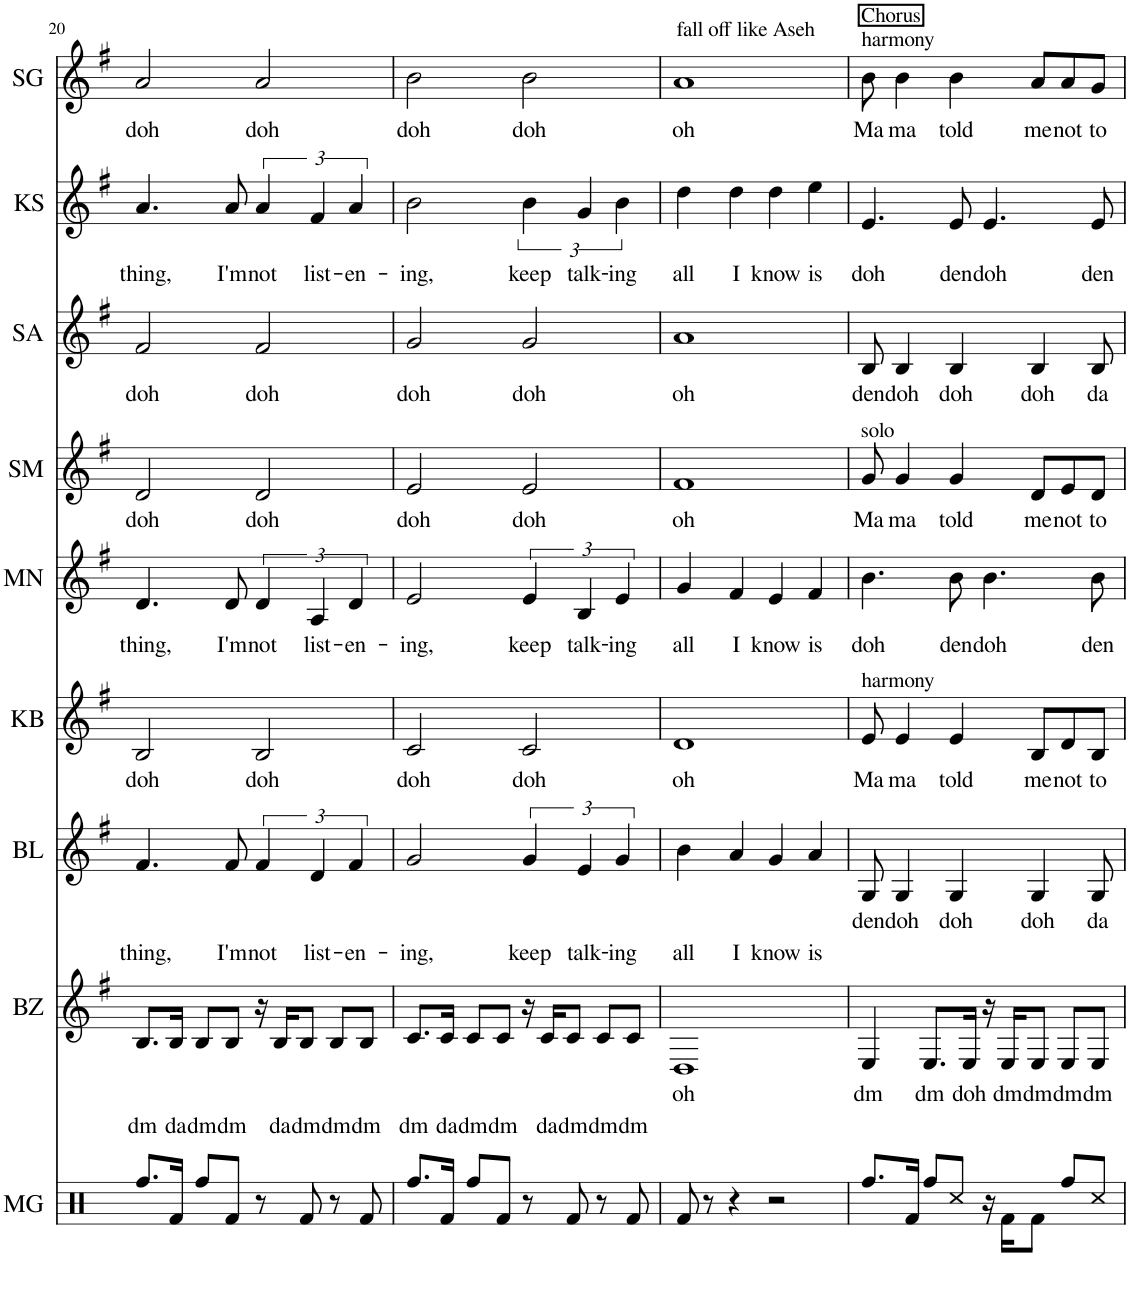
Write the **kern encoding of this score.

**kern	**kern	**text	**kern	**text	**kern	**text	**kern	**text	**kern	**text	**kern	**text	**kern	**text	**kern	**text
*part9	*part8	*part8	*part7	*part7	*part6	*part6	*part5	*part5	*part4	*part4	*part3	*part3	*part2	*part2	*part1	*part1
*staff9	*staff8	*staff8	*staff7	*staff7	*staff6	*staff6	*staff5	*staff5	*staff4	*staff4	*staff3	*staff3	*staff2	*staff2	*staff1	*staff1
*I"Melissa	*I"Batya	*	*I"Becca	*	*I"Kineret	*	*I"Michal	*	*I"Stephanie	*	*I"Sloane	*	*I"Katie	*	*I"Shaalini	*
*	*	*	*	*	*	*	*	*	*	*	*I'SA	*	*	*	*	*
!!LO:PB:g=z
*clefX	*clefG2	*	*clefG2	*	*clefG2	*	*clefG2	*	*clefG2	*	*clefG2	*	*clefG2	*	*clefG2	*
*k[]	*k[f#]	*	*k[f#]	*	*k[f#]	*	*k[f#]	*	*k[f#]	*	*k[f#]	*	*k[f#]	*	*k[f#]	*
*M4/4	*M4/4	*	*M4/4	*	*M4/4	*	*M4/4	*	*M4/4	*	*M4/4	*	*M4/4	*	*M4/4	*
=20	=20	=20	=20	=20	=20	=20	=20	=20	=20	=20	=20	=20	=20	=20	=20	=20
!	!	!LO:LY:b	!	!LO:LY:b	!	!LO:LY:b	!	!LO:LY:b	!	!LO:LY:b	!	!LO:LY:b	!	!LO:LY:b	!	!LO:LY:b
8.Rff/L	8.B/L	dm	4.f#/	thing,	2B/	doh	4.d/	thing,	2d/	doh	2f#/	doh	4.a/	thing,	2a/	doh
!	!	!LO:LY:b	!	!	!	!	!	!	!	!	!	!	!	!	!	!
16Rf/Jk	16B/Jk	da	.	.	.	.	.	.	.	.	.	.	.	.	.	.
!	!	!LO:LY:b	!	!	!	!	!	!	!	!	!	!	!	!	!	!
8Rff/L	8B/L	dm	.	.	.	.	.	.	.	.	.	.	.	.	.	.
!	!	!LO:LY:b	!	!LO:LY:b	!	!	!	!LO:LY:b	!	!	!	!	!	!LO:LY:b	!	!
8Rf/J	8B/J	dm	8f#/	I'm	.	.	8d/	I'm	.	.	.	.	8a/	I'm	.	.
!	!	!	!	!LO:LY:b	!	!LO:LY:b	!	!LO:LY:b	!	!LO:LY:b	!	!LO:LY:b	!	!LO:LY:b	!	!LO:LY:b
8r	16r	.	6f#/	not	2B/	doh	6d/	not	2d/	doh	2f#/	doh	6a/	not	2a/	doh
!	!	!LO:LY:b	!	!	!	!	!	!	!	!	!	!	!	!	!	!
.	16B/KL	da	.	.	.	.	.	.	.	.	.	.	.	.	.	.
!	!	!LO:LY:b	!	!	!	!	!	!	!	!	!	!	!	!	!	!
8Rf/	8B/J	dm	.	.	.	.	.	.	.	.	.	.	.	.	.	.
!	!	!	!	!LO:LY:b	!	!	!	!LO:LY:b	!	!	!	!	!	!LO:LY:b	!	!
.	.	.	6d/	list-	.	.	6A/	list-	.	.	.	.	6f#/	list-	.	.
!	!	!LO:LY:b	!	!	!	!	!	!	!	!	!	!	!	!	!	!
8r	8B/L	dm	.	.	.	.	.	.	.	.	.	.	.	.	.	.
!	!	!	!	!LO:LY:b	!	!	!	!LO:LY:b	!	!	!	!	!	!LO:LY:b	!	!
.	.	.	6f#/	-en-	.	.	6d/	-en-	.	.	.	.	6a/	-en-	.	.
!	!	!LO:LY:b	!	!	!	!	!	!	!	!	!	!	!	!	!	!
8Rf/	8B/J	dm	.	.	.	.	.	.	.	.	.	.	.	.	.	.
=21	=21	=21	=21	=21	=21	=21	=21	=21	=21	=21	=21	=21	=21	=21	=21	=21
!	!	!LO:LY:b	!	!LO:LY:b	!	!LO:LY:b	!	!LO:LY:b	!	!LO:LY:b	!	!LO:LY:b	!	!LO:LY:b	!	!LO:LY:b
8.Rff/L	8.c/L	dm	2g/	-ing,	2c/	doh	2e/	-ing,	2e/	doh	2g/	doh	2b\	-ing,	2b\	doh
!	!	!LO:LY:b	!	!	!	!	!	!	!	!	!	!	!	!	!	!
16Rf/Jk	16c/Jk	da	.	.	.	.	.	.	.	.	.	.	.	.	.	.
!	!	!LO:LY:b	!	!	!	!	!	!	!	!	!	!	!	!	!	!
8Rff/L	8c/L	dm	.	.	.	.	.	.	.	.	.	.	.	.	.	.
!	!	!LO:LY:b	!	!	!	!	!	!	!	!	!	!	!	!	!	!
8Rf/J	8c/J	dm	.	.	.	.	.	.	.	.	.	.	.	.	.	.
!	!	!	!	!LO:LY:b	!	!LO:LY:b	!	!LO:LY:b	!	!LO:LY:b	!	!LO:LY:b	!	!LO:LY:b	!	!LO:LY:b
8r	16r	.	6g/	keep	2c/	doh	6e/	keep	2e/	doh	2g/	doh	6b\	keep	2b\	doh
!	!	!LO:LY:b	!	!	!	!	!	!	!	!	!	!	!	!	!	!
.	16c/KL	da	.	.	.	.	.	.	.	.	.	.	.	.	.	.
!	!	!LO:LY:b	!	!	!	!	!	!	!	!	!	!	!	!	!	!
8Rf/	8c/J	dm	.	.	.	.	.	.	.	.	.	.	.	.	.	.
!	!	!	!	!LO:LY:b	!	!	!	!LO:LY:b	!	!	!	!	!	!LO:LY:b	!	!
.	.	.	6e/	talk-	.	.	6B/	talk-	.	.	.	.	6g/	talk-	.	.
!	!	!LO:LY:b	!	!	!	!	!	!	!	!	!	!	!	!	!	!
8r	8c/L	dm	.	.	.	.	.	.	.	.	.	.	.	.	.	.
!	!	!	!	!LO:LY:b	!	!	!	!LO:LY:b	!	!	!	!	!	!LO:LY:b	!	!
.	.	.	6g/	-ing	.	.	6e/	-ing	.	.	.	.	6b\	-ing	.	.
!	!	!LO:LY:b	!	!	!	!	!	!	!	!	!	!	!	!	!	!
8Rf/	8c/J	dm	.	.	.	.	.	.	.	.	.	.	.	.	.	.
=22	=22	=22	=22	=22	=22	=22	=22	=22	=22	=22	=22	=22	=22	=22	=22	=22
!	!	!	!	!	!	!	!	!	!	!	!	!	!	!	!LO:TX:a:t=fall off like Aseh	!
!	!	!LO:LY:b	!	!LO:LY:b	!	!LO:LY:b	!	!LO:LY:b	!	!LO:LY:b	!	!LO:LY:b	!	!LO:LY:b	!	!LO:LY:b
8Rf/	1D	oh	4b\	all	1d	oh	4g/	all	1f#	oh	1a	oh	4dd\	all	1a	oh
8r	.	.	.	.	.	.	.	.	.	.	.	.	.	.	.	.
!	!	!	!	!LO:LY:b	!	!	!	!LO:LY:b	!	!	!	!	!	!LO:LY:b	!	!
4r	.	.	4a/	I	.	.	4f#/	I	.	.	.	.	4dd\	I	.	.
!	!	!	!	!LO:LY:b	!	!	!	!LO:LY:b	!	!	!	!	!	!LO:LY:b	!	!
2r	.	.	4g/	know	.	.	4e/	know	.	.	.	.	4dd\	know	.	.
!	!	!	!	!LO:LY:b	!	!	!	!LO:LY:b	!	!	!	!	!	!LO:LY:b	!	!
.	.	.	4a/	is	.	.	4f#/	is	.	.	.	.	4ee\	is	.	.
=23	=23	=23	=23	=23	=23	=23	=23	=23	=23	=23	=23	=23	=23	=23	=23	=23
!	!	!	!	!	!	!	!	!	!	!	!	!	!	!	!LO:TX:a:t=harmony	!
!	!	!	!	!	!	!	!	!	!	!	!	!	!	!	!LO:TX:a:t=Chorus	!
!	!	!	!	!	!	!	!	!	!LO:TX:a:t=solo	!	!	!	!	!	!	!
!	!	!	!	!	!LO:TX:a:t=harmony	!	!	!	!	!	!	!	!	!	!	!
!	!	!LO:LY:b	!	!LO:LY:b	!	!LO:LY:b	!	!LO:LY:b	!	!LO:LY:b	!	!LO:LY:b	!	!LO:LY:b	!	!LO:LY:b
8.Rff/L	4E/	dm	8G/	den	8e/	Ma-	4.b\	doh	8g/	Ma-	8B/	den	4.e/	doh	8b\	Ma-
!	!	!	!	!LO:LY:b	!	!LO:LY:b	!	!	!	!LO:LY:b	!	!LO:LY:b	!	!	!	!LO:LY:b
.	.	.	4G/	doh	4e/	-ma	.	.	4g/	-ma	4B/	doh	.	.	4b\	-ma
16Rf/Jk	.	.	.	.	.	.	.	.	.	.	.	.	.	.	.	.
!	!	!LO:LY:b	!	!	!	!	!	!	!	!	!	!	!	!	!	!
8Rff/L	8.E/L	dm	.	.	.	.	.	.	.	.	.	.	.	.	.	.
!	!	!	!	!LO:LY:b	!	!LO:LY:b	!	!LO:LY:b	!	!LO:LY:b	!	!LO:LY:b	!	!LO:LY:b	!	!LO:LY:b
8Rcc/J	.	.	4G/	doh	4e/	told	8b\	den	4g/	told	4B/	doh	8e/	den	4b\	told
!	!	!LO:LY:b	!	!	!	!	!	!	!	!	!	!	!	!	!	!
.	16E/Jk	doh	.	.	.	.	.	.	.	.	.	.	.	.	.	.
!	!	!	!	!	!	!	!	!LO:LY:b	!	!	!	!	!	!LO:LY:b	!	!
16r	16r	.	.	.	.	.	4.b\	doh	.	.	.	.	4.e/	doh	.	.
!	!	!LO:LY:b	!	!	!	!	!	!	!	!	!	!	!	!	!	!
16Rf\KL	16E/KL	dm	.	.	.	.	.	.	.	.	.	.	.	.	.	.
!	!	!LO:LY:b	!	!LO:LY:b	!	!LO:LY:b	!	!	!	!LO:LY:b	!	!LO:LY:b	!	!	!	!LO:LY:b
8Rf\J	8E/J	dm	4G/	doh	8B/L	me	.	.	8d/L	me	4B/	doh	.	.	8a/L	me
!	!	!LO:LY:b	!	!	!	!LO:LY:b	!	!	!	!LO:LY:b	!	!	!	!	!	!LO:LY:b
8Rff/L	8E/L	dm	.	.	8d/	not	.	.	8e/	not	.	.	.	.	8a/	not
!	!	!LO:LY:b	!	!LO:LY:b	!	!LO:LY:b	!	!LO:LY:b	!	!LO:LY:b	!	!LO:LY:b	!	!LO:LY:b	!	!LO:LY:b
8Rcc/J	8E/J	dm	8G/	da	8B/J	to	8b\	den	8d/J	to	8B/	da	8e/	den	8g/J	to
=	=	=	=	=	=	=	=	=	=	=	=	=	=	=	=	=
*-	*-	*-	*-	*-	*-	*-	*-	*-	*-	*-	*-	*-	*-	*-	*-	*-
